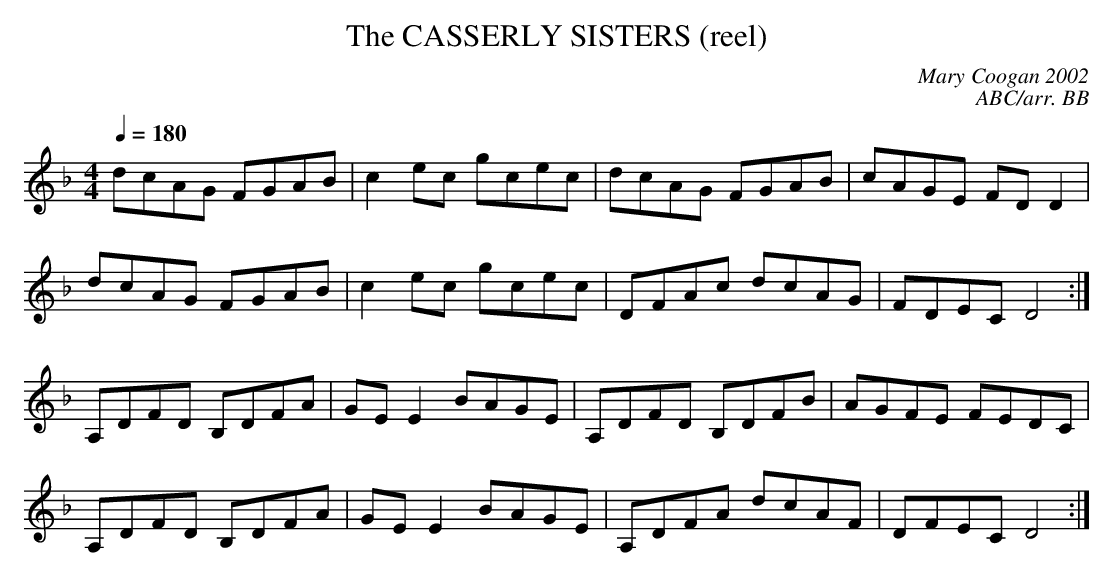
X:1
T:CASSERLY SISTERS (reel), The
C:Mary Coogan 2002
C:ABC/arr. BB
Q:1/4=180
L:1/8
M:4/4
K:Dm
dcAG FGAB|c2 ec gcec|dcAG FGAB|cAGE FD D2|
dcAG FGAB|c2 ec gcec|DFAc dcAG|FDEC D4 :|
A,DFD B,DFA|GE E2 BAGE|A,DFD B,DFB|AGFE FEDC|
A,DFD B,DFA|GE E2 BAGE|A,DFA dcAF|DFEC D4 :|
